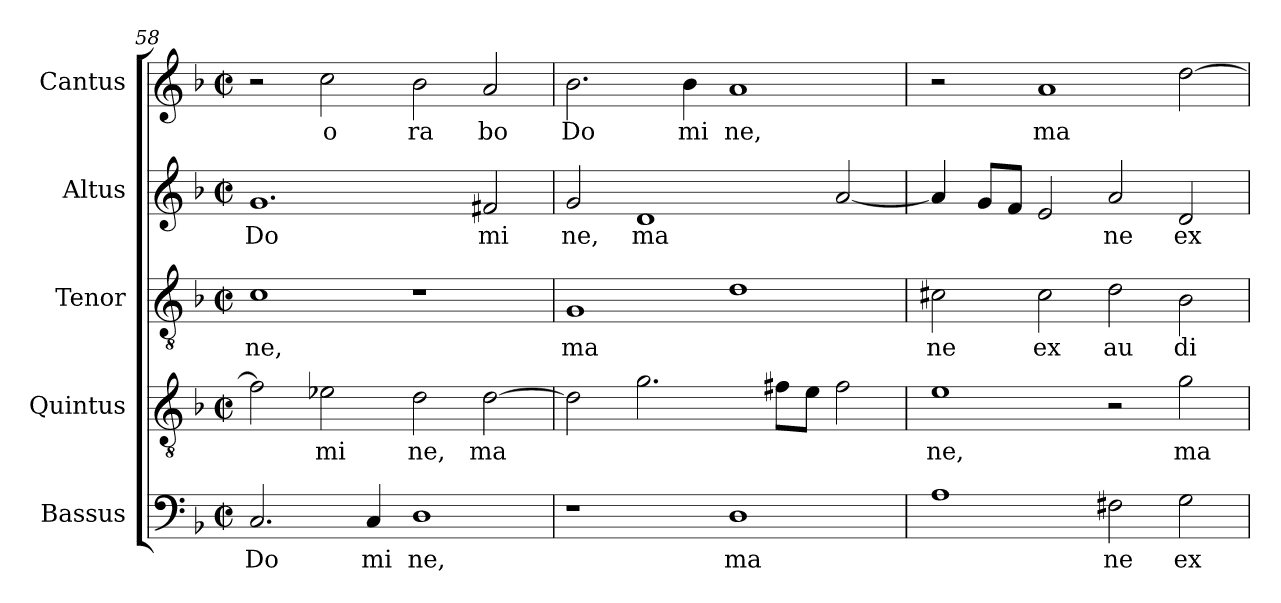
**kern	**text	**kern	**text	**kern	**text	**kern	**text	**kern	**text
*part5	*part5	*part4	*part4	*part3	*part3	*part2	*part2	*part1	*part1
*staff5	*staff5	*staff4	*staff4	*staff3	*staff3	*staff2	*staff2	*staff1	*staff1
*I"Bassus	*	*I"Quintus	*	*I"Tenor	*	*I"Altus	*	*I"Cantus	*
*clefF4	*	*clefGv2	*	*clefGv2	*	*clefG2	*	*clefG2	*
*k[b-]	*	*k[b-]	*	*k[b-]	*	*k[b-]	*	*k[b-]	*
*F:	*	*F:	*	*F:	*	*F:	*	*F:	*
*M2/2	*	*M2/2	*	*M2/2	*	*M2/2	*	*M2/2	*
*met(c|)	*	*met(c|)	*	*met(c|)	*	*met(c|)	*	*met(c|)	*
=58	=58	=58	=58	=58	=58	=58	=58	=58	=58
!	!LO:LY:b:cj	!	!LO:LY:b	!	!LO:LY:b	!	!LO:LY:b	!	!
2.C/	Do	2f\]	.	1c	ne,	1.g	Do	2r	.
!	!	!	!LO:LY:b	!	!	!	!	!	!LO:LY:b:cj
.	.	2e-X\	mi	.	.	.	.	2cc\	o
!	!LO:LY:b:cj	!	!	!	!	!	!	!	!
4C/	mi	.	.	.	.	.	.	.	.
!	!LO:LY:b:cj	!	!LO:LY:b	!	!	!	!	!	!LO:LY:b:cj
1D	ne,	2d\	ne,	1r	.	.	.	2b-\	ra
!	!	!	!LO:LY:b	!	!	!	!LO:LY:b	!	!LO:LY:b:cj
.	.	[>2d\	ma	.	.	2f#X/	mi	2a/	bo
=59	=59	=59	=59	=59	=59	=59	=59	=59	=59
!	!	!	!LO:LY:b	!	!LO:LY:b	!	!LO:LY:b	!	!LO:LY:b:cj
1r	.	2d\]	.	1G	ma	2g/	ne,	2.b-\	Do
!	!	!	!LO:LY:b	!	!	!	!LO:LY:b	!	!
.	.	2.g\	.	.	.	1d	ma	.	.
!	!	!	!	!	!	!	!	!	!LO:LY:b:cj
.	.	.	.	.	.	.	.	4b-\	mi
!	!LO:LY:b:cj	!	!	!	!LO:LY:b	!	!	!	!LO:LY:b:cj
1D	ma	.	.	1d	.	.	.	1a	ne,
!	!	!	!LO:LY:b	!	!	!	!	!	!
.	.	8f#\L	.	.	.	.	.	.	.
!	!	!	!LO:LY:b	!	!	!	!	!	!
.	.	8e\J	.	.	.	.	.	.	.
!	!	!	!LO:LY:b	!	!	!	!LO:LY:b	!	!
.	.	2f#\	.	.	.	[<2a/	.	.	.
=60	=60	=60	=60	=60	=60	=60	=60	=60	=60
!	!LO:LY:b:cj	!	!LO:LY:b	!	!LO:LY:b	!	!LO:LY:b	!	!
1A	.	1e	ne,	2c#X\	ne	4a/]	.	2r	.
!	!	!	!	!	!	!	!LO:LY:b	!	!
.	.	.	.	.	.	8g/L	.	.	.
!	!	!	!	!	!	!	!LO:LY:b	!	!
.	.	.	.	.	.	8f/J	.	.	.
!	!	!	!	!	!LO:LY:b	!	!LO:LY:b	!	!LO:LY:b:cj
.	.	.	.	2c#\	ex	2e/	.	1a	ma
!	!LO:LY:b:cj	!	!	!	!LO:LY:b	!	!LO:LY:b	!	!
2F#X\	ne	2r	.	2d\	au	2a/	ne	.	.
!	!LO:LY:b:cj	!	!LO:LY:b	!	!LO:LY:b	!	!LO:LY:b	!	!LO:LY:b:cj
2G\	ex	2g\	ma	2B-\	di	2d/	ex	[>2dd\	.
=	=	=	=	=	=	=	=	=	=
*-	*-	*-	*-	*-	*-	*-	*-	*-	*-
